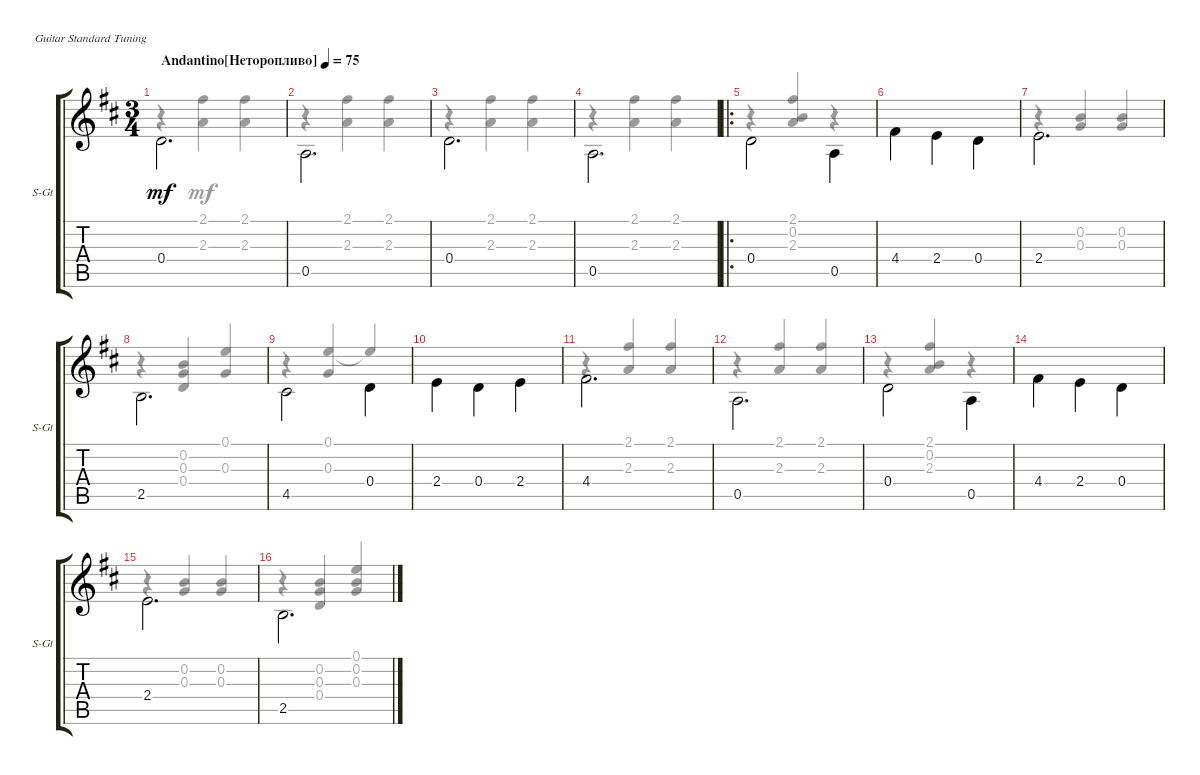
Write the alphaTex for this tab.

\defaultSystemsLayout 4
\bracketExtendMode groupsimilarinstruments
\useSystemSignSeparator
\singleTrackTrackNamePolicy allsystems
\multiTrackTrackNamePolicy allsystems
\firstSystemTrackNameOrientation horizontal
\otherSystemsTrackNameOrientation horizontal
\track ("Steel Guitar" "S-Gt") {instrument acousticguitarsteel}
\staff {score tabs}
\tuning (E4 B3 G3 D3 A2 E2)
\voice
\ts (3 4)
\tempo (75 "Andantino[Неторопливо]")
\clef g2
\ks d
0.4.2{d dy mf instrument acousticguitarsteel beam invert} |
0.5.2{d beam invert} |
0.4.2{d beam invert} |
0.5.2{d beam invert} |
\ro
0.4.2{beam invert} 0.5.4{beam invert} |
4.4.4{beam invert} 2.4.4{beam invert} 0.4.4{beam invert} |
2.4.2{d beam invert} |
2.5.2{d beam invert} |
4.5.2{beam invert} 0.4.4{beam invert} |
2.4.4{beam invert} 0.4.4{beam invert} 2.4.4{beam invert} |
4.4.2{d beam invert} |
0.5.2{d beam invert} |
0.4.2{beam invert} 0.5.4{beam invert} |
4.4.4{beam invert} 2.4.4{beam invert} 0.4.4{beam invert} |
2.4.2{d beam invert} |
2.5.2{d beam invert}
\voice
\clef g2
\ottava regular
\simile none
\ks d
r.4{dy mf} (2.3 2.1).4 (2.1 2.3).4 |
r.4 (2.3 2.1).4 (2.1 2.3).4 |
r.4 (2.3 2.1).4 (2.1 2.3).4 |
r.4 (2.3 2.1).4 (2.1 2.3).4 |
r.4 (2.3 0.2 2.1).4{beam invert} r.4 |
|
r.4 (0.3 0.2).4{beam invert} (0.2 0.3).4{beam invert} |
r.4 (0.4 0.3 0.2).4{beam invert} (0.1 0.3).4{beam invert} |
r.4 (0.3 0.1).4{beam invert} 0.1{t}.4{beam invert} |
|
r.4{beam invert} (2.3 2.1).4{beam invert} (2.1 2.3).4{beam invert} |
r.4{beam invert} (2.3 2.1).4{beam invert} (2.1 2.3).4{beam invert} |
r.4 (2.3 0.2 2.1).4{beam invert} r.4 |
|
r.4 (0.3 0.2).4{beam invert} (0.2 0.3).4{beam invert} |
r.4 (0.4 0.3 0.2).4{beam invert} (0.1 0.3 0.2).4{beam invert}
